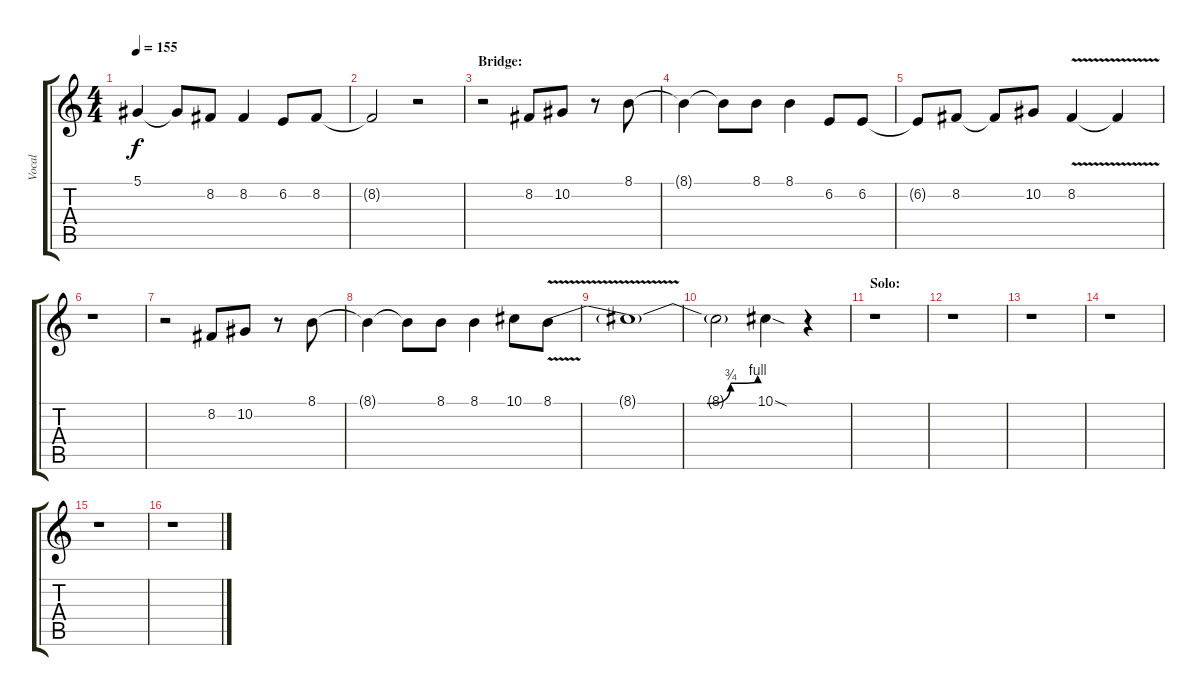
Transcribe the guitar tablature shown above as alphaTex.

\track ("Vocal" "Vocal") {instrument oboe}
\staff {score tabs}
\tuning (Eb4 Bb3 Gb3 Db3 Ab2 Eb2) {hide}
\ts (4 4)
\tempo 155
\clef g2
\ks c
5.1.4{dy f} 5.1{t}.8 8.2.8 8.2.4 6.2.8 8.2.8 |
8.2{t}.2 r.2 |
\section ("" "Bridge:")
r.2 8.2.8 10.2.8 r.8 8.1.8 |
8.1{t}.4 8.1{t}.8 8.1.8 8.1.4 6.2.8 6.2.8 |
6.2{t}.8 8.2.8 8.2{t}.8 10.2.8 8.2{v}.4 8.2{t}.4 |
r.1 |
r.2 8.2.8 10.2.8 r.8 8.1.8 |
8.1{t}.4 8.1{t}.8 8.1.8 8.1.4 10.1.8 8.1{be (custom 0 0 45 0 52 3 60 4) v}.8 |
8.1{t}.1 |
8.1{t}.2 10.1{sod}.4 r.4 |
\section ("" "Solo:")
r.1 |
r.1 |
r.1 |
r.1 |
r.1 |
r.1
